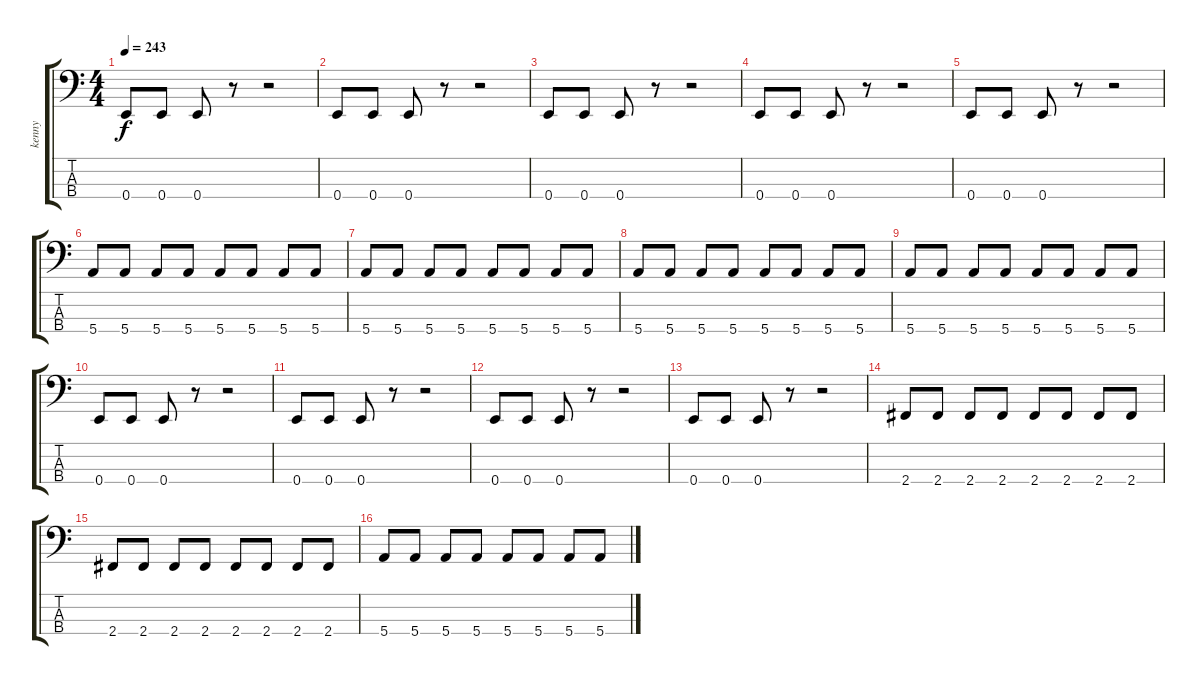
\track ("kenny" "kenny") {instrument electricbasspick}
\staff {score tabs}
\tuning (G2 D2 A1 E1) {hide}
\ts (4 4)
\tempo 243
\clef f4
\ks c
0.4.8{dy f} 0.4.8 0.4.8 r.8 r.2 |
0.4.8 0.4.8 0.4.8 r.8 r.2 |
0.4.8 0.4.8 0.4.8 r.8 r.2 |
0.4.8 0.4.8 0.4.8 r.8 r.2 |
0.4.8 0.4.8 0.4.8 r.8 r.2 |
5.4.8 5.4.8 5.4.8 5.4.8 5.4.8 5.4.8 5.4.8 5.4.8 |
5.4.8 5.4.8 5.4.8 5.4.8 5.4.8 5.4.8 5.4.8 5.4.8 |
5.4.8 5.4.8 5.4.8 5.4.8 5.4.8 5.4.8 5.4.8 5.4.8 |
5.4.8 5.4.8 5.4.8 5.4.8 5.4.8 5.4.8 5.4.8 5.4.8 |
0.4.8 0.4.8 0.4.8 r.8 r.2 |
0.4.8 0.4.8 0.4.8 r.8 r.2 |
0.4.8 0.4.8 0.4.8 r.8 r.2 |
0.4.8 0.4.8 0.4.8 r.8 r.2 |
2.4.8 2.4.8 2.4.8 2.4.8 2.4.8 2.4.8 2.4.8 2.4.8 |
2.4.8 2.4.8 2.4.8 2.4.8 2.4.8 2.4.8 2.4.8 2.4.8 |
5.4.8 5.4.8 5.4.8 5.4.8 5.4.8 5.4.8 5.4.8 5.4.8
